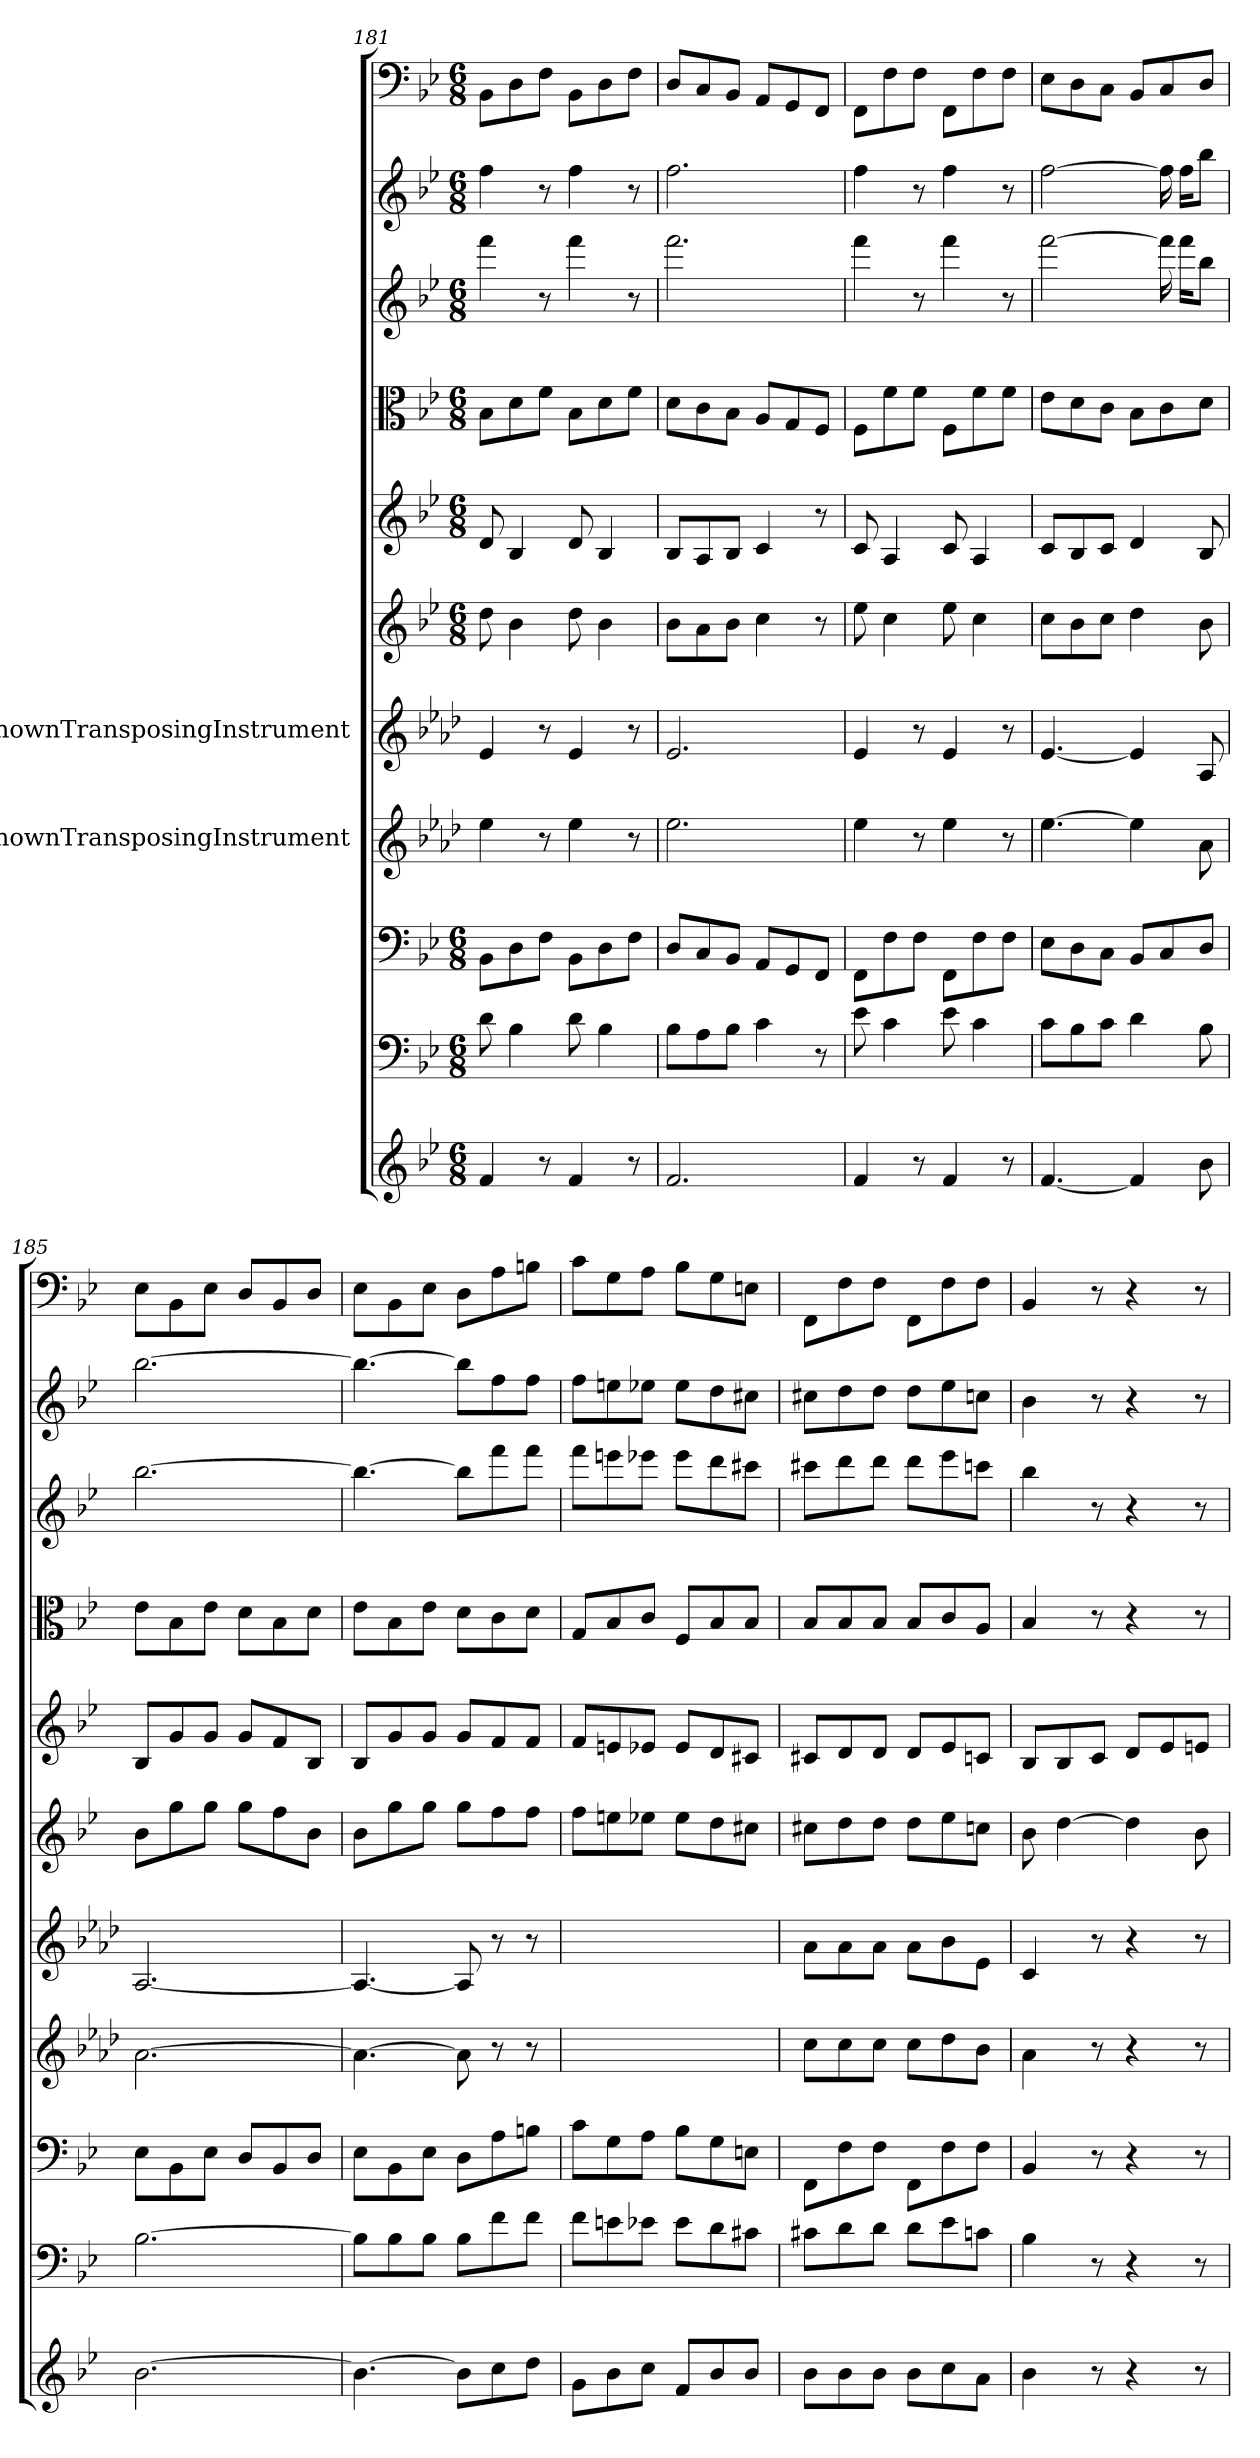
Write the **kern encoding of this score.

**kern	**kern	**kern	**kern	**kern	**kern	**kern	**kern	**kern	**kern	**kern
*part11	*part10	*part9	*part8	*part7	*part6	*part5	*part4	*part3	*part2	*part1
*staff11	*staff10	*staff9	*staff8	*staff7	*staff6	*staff5	*staff4	*staff3	*staff2	*staff1
*	*	*	*I"UnknownTransposingInstrument	*I"UnknownTransposingInstrument	*	*	*	*	*	*
*clefG2	*clefF4	*clefF4	*clefG2	*clefG2	*clefG2	*clefG2	*clefC3	*clefG2	*clefG2	*clefF4
*	*	*	*ITrd-1c-2	*ITrd-1c-2	*	*	*	*	*	*
*k[b-e-]	*k[b-e-]	*k[b-e-]	*k[b-e-]	*k[b-e-]	*k[b-e-]	*k[b-e-]	*k[b-e-]	*k[b-e-]	*k[b-e-]	*k[b-e-]
*B-:	*B-:	*B-:	*	*	*B-:	*B-:	*B-:	*B-:	*B-:	*B-:
*M6/8	*M6/8	*M6/8	*	*	*M6/8	*M6/8	*M6/8	*M6/8	*M6/8	*M6/8
=181	=181	=181	=181	=181	=181	=181	=181	=181	=181	=181
4f/	8d\	8BB-\L	4ff\	4f/	8dd\	8d/	8B-\L	4fff\	4ff\	8BB-\L
.	4B-\	8D\	.	.	4b-\	4B-/	8d\	.	.	8D\
8r	.	8F\J	8r	8r	.	.	8f\J	8r	8r	8F\J
4f/	8d\	8BB-\L	4ff\	4f/	8dd\	8d/	8B-\L	4fff\	4ff\	8BB-\L
.	4B-\	8D\	.	.	4b-\	4B-/	8d\	.	.	8D\
8r	.	8F\J	8r	8r	.	.	8f\J	8r	8r	8F\J
=182	=182	=182	=182	=182	=182	=182	=182	=182	=182	=182
2.f/	8B-\L	8D/L	2.ff\	2.f/	8b-\L	8B-/L	8d\L	2.fff\	2.ff\	8D/L
.	8A\	8C/	.	.	8a\	8A/	8c\	.	.	8C/
.	8B-\J	8BB-/J	.	.	8b-\J	8B-/J	8B-\J	.	.	8BB-/J
.	4c\	8AA/L	.	.	4cc\	4c/	8A/L	.	.	8AA/L
.	.	8GG/	.	.	.	.	8G/	.	.	8GG/
.	8r	8FF/J	.	.	8r	8r	8F/J	.	.	8FF/J
=183	=183	=183	=183	=183	=183	=183	=183	=183	=183	=183
4f/	8e-\	8FF\L	4ff\	4f/	8ee-\	8c/	8F\L	4fff\	4ff\	8FF\L
.	4c\	8F\	.	.	4cc\	4A/	8f\	.	.	8F\
8r	.	8F\J	8r	8r	.	.	8f\J	8r	8r	8F\J
4f/	8e-\	8FF\L	4ff\	4f/	8ee-\	8c/	8F\L	4fff\	4ff\	8FF\L
.	4c\	8F\	.	.	4cc\	4A/	8f\	.	.	8F\
8r	.	8F\J	8r	8r	.	.	8f\J	8r	8r	8F\J
=184	=184	=184	=184	=184	=184	=184	=184	=184	=184	=184
[4.f/	8c\L	8E-\L	[4.ff\	[4.f/	8cc\L	8c/L	8e-\L	[2fff\	[2ff\	8E-\L
.	8B-\	8D\	.	.	8b-\	8B-/	8d\	.	.	8D\
.	8c\J	8C\J	.	.	8cc\J	8c/J	8c\J	.	.	8C\J
4f/]	4d\	8BB-/L	4ff\]	4f/]	4dd\	4d/	8B-\L	.	.	8BB-/L
.	.	8C/	.	.	.	.	8c\	16fff]	16ff]	8C/
.	.	.	.	.	.	.	.	16fff\KL	16ff\KL	.
8b-\	8B-\	8D/J	8b-\	8B-/	8b-\	8B-/	8d\J	8bb-\J	8bb-\J	8D/J
=185	=185	=185	=185	=185	=185	=185	=185	=185	=185	=185
[2.b-\	[2.B-\	8E-\L	[2.b-\	[2.B-/	8b-\L	8B-/L	8e-\L	[2.bb-\	[2.bb-\	8E-\L
.	.	8BB-\	.	.	8gg\	8g/	8B-\	.	.	8BB-\
.	.	8E-\J	.	.	8gg\J	8g/J	8e-\J	.	.	8E-\J
.	.	8D/L	.	.	8gg\L	8g/L	8d\L	.	.	8D/L
.	.	8BB-/	.	.	8ff\	8f/	8B-\	.	.	8BB-/
.	.	8D/J	.	.	8b-\J	8B-/J	8d\J	.	.	8D/J
=186	=186	=186	=186	=186	=186	=186	=186	=186	=186	=186
4.b-\_	8B-\L]	8E-\L	4.b-\_	4.B-/_	8b-\L	8B-/L	8e-\L	4.bb-\_	4.bb-\_	8E-\L
.	8B-\	8BB-\	.	.	8gg\	8g/	8B-\	.	.	8BB-\
.	8B-\J	8E-\J	.	.	8gg\J	8g/J	8e-\J	.	.	8E-\J
8b-\L]	8B-\L	8D\L	8b-\]	8B-/]	8gg\L	8g/L	8d\L	8bb-\L]	8bb-\L]	8D\L
8cc\	8f\	8A\	8r	8r	8ff\	8f/	8c\	8fff\	8ff\	8A\
8dd\J	8f\J	8Bn\J	8r	8r	8ff\J	8f/J	8d\J	8fff\J	8ff\J	8Bn\J
=187	=187	=187	=187	=187	=187	=187	=187	=187	=187	=187
8g\L	8f\L	8c\L	2.r	2.r	8ff\L	8f/L	8G/L	8fff\L	8ff\L	8c\L
8b-\	8en\	8G\	.	.	8een\	8en/	8B-/	8eeen\	8een\	8G\
8cc\J	8e-X\J	8A\J	.	.	8ee-X\J	8e-X/J	8c/J	8eee-X\J	8ee-X\J	8A\J
8f/L	8e-\L	8B-\L	.	.	8ee-\L	8e-/L	8F/L	8eee-\L	8ee-\L	8B-\L
8b-/	8d\	8G\	.	.	8dd\	8d/	8B-/	8ddd\	8dd\	8G\
8b-/J	8c#X\J	8En\J	.	.	8cc#X\J	8c#X/J	8B-/J	8ccc#X\J	8cc#X\J	8En\J
=188	=188	=188	=188	=188	=188	=188	=188	=188	=188	=188
8b-\L	8c#X\L	8FF\L	8dd\L	8b-\L	8cc#X\L	8c#X/L	8B-/L	8ccc#X\L	8cc#X\L	8FF\L
8b-\	8d\	8F\	8dd\	8b-\	8dd\	8d/	8B-/	8ddd\	8dd\	8F\
8b-\J	8d\J	8F\J	8dd\J	8b-\J	8dd\J	8d/J	8B-/J	8ddd\J	8dd\J	8F\J
8b-\L	8d\L	8FF\L	8dd\L	8b-\L	8dd\L	8d/L	8B-/L	8ddd\L	8dd\L	8FF\L
8cc\	8e-\	8F\	8ee-\	8cc\	8ee-\	8e-/	8c/	8eee-\	8ee-\	8F\
8a\J	8cn\J	8F\J	8cc\J	8f\J	8ccn\J	8cn/J	8A/J	8cccn\J	8ccn\J	8F\J
=189	=189	=189	=189	=189	=189	=189	=189	=189	=189	=189
4b-\	4B-\	4BB-/	4b-\	4d/	8b-\	8B-/L	4B-/	4bb-\	4b-\	4BB-/
.	.	.	.	.	[4dd\	8B-/	.	.	.	.
8r	8r	8r	8r	8r	.	8c/J	8r	8r	8r	8r
4r	4r	4r	4r	4r	4dd\]	8d/L	4r	4r	4r	4r
.	.	.	.	.	.	8e-/	.	.	.	.
8r	8r	8r	8r	8r	8b-\	8en/J	8r	8r	8r	8r
=	=	=	=	=	=	=	=	=	=	=
*-	*-	*-	*-	*-	*-	*-	*-	*-	*-	*-
